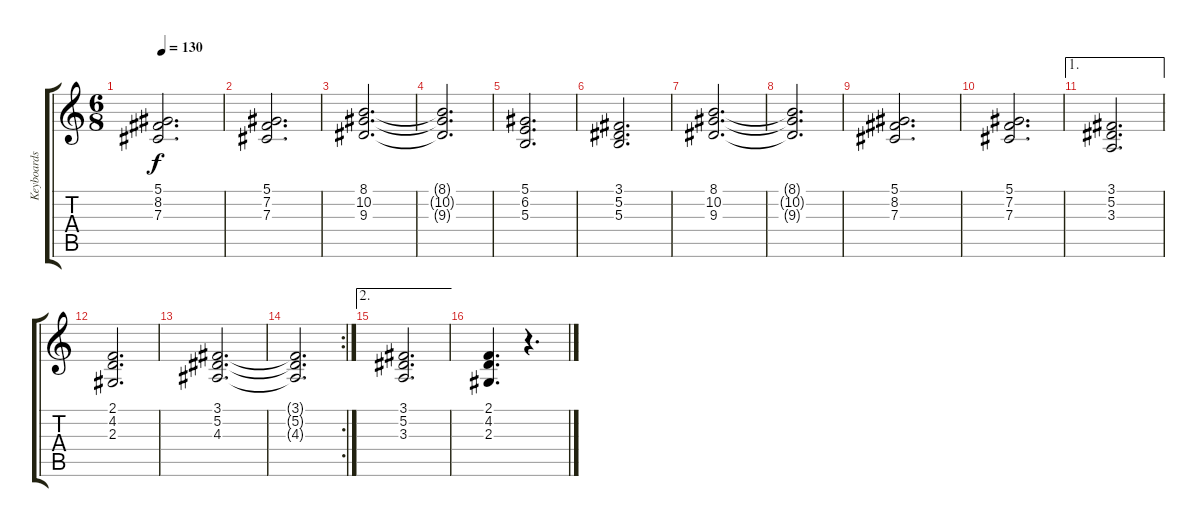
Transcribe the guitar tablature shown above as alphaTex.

\track ("Keyboards 1" "Keyboards ") {instrument drawbarorgan}
\staff {score tabs}
\tuning (Eb4 Bb3 Gb3 Db3 Ab2 Eb2) {hide}
\ts (6 8)
\tempo 130
\clef g2
\ks c
(5.1 8.2 7.3).2{d dy f} |
(5.1 7.2 7.3).2{d} |
(8.1 10.2 9.3).2{d} |
(8.1{t} 10.2{t} 9.3{t}).2{d} |
(5.1 6.2 5.3).2{d} |
(3.1 5.2 5.3).2{d} |
(8.1 10.2 9.3).2{d} |
(8.1{t} 10.2{t} 9.3{t}).2{d} |
(5.1 8.2 7.3).2{d} |
(5.1 7.2 7.3).2{d} |
\ae 1
(3.1 5.2 3.3).2{d} |
(2.1 4.2 2.3).2{d} |
(3.1 5.2 4.3).2{d} |
\rc 2
(3.1{t} 5.2{t} 4.3{t}).2{d} |
\ae 2
(3.1 5.2 3.3).2{d volume 4} |
(2.1 4.2 2.3).4{d} r.4{d}
